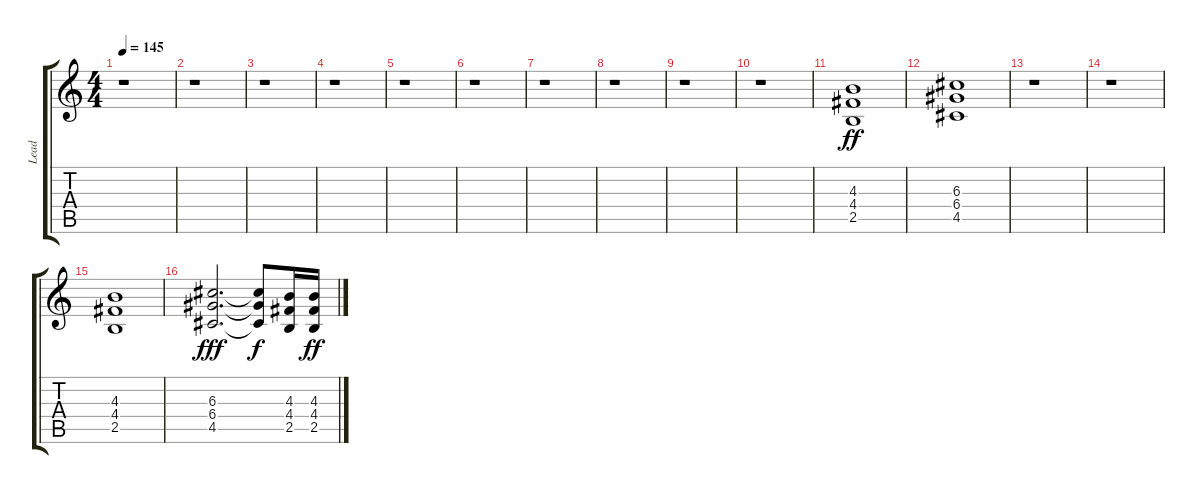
\track ("Lead" "Lead") {instrument distortionguitar}
\staff {score tabs}
\tuning (E4 B3 G3 D3 A2 E2) {hide}
\ts (4 4)
\tempo 145
\clef g2
\ks c
r.1{dy f} |
r.1 |
r.1 |
r.1 |
r.1 |
r.1 |
r.1 |
r.1 |
r.1 |
r.1 |
(4.3 4.4 2.5).1{dy ff} |
(6.3 6.4 4.5).1 |
r.1 |
r.1 |
(4.3 4.4 2.5).1 |
(6.3 6.4 4.5).2{d dy fff} (6.3{t} 6.4{t} 4.5{t}).8{dy f} (4.3 4.4 2.5).16 (4.3 4.4 2.5).16{dy ff}
